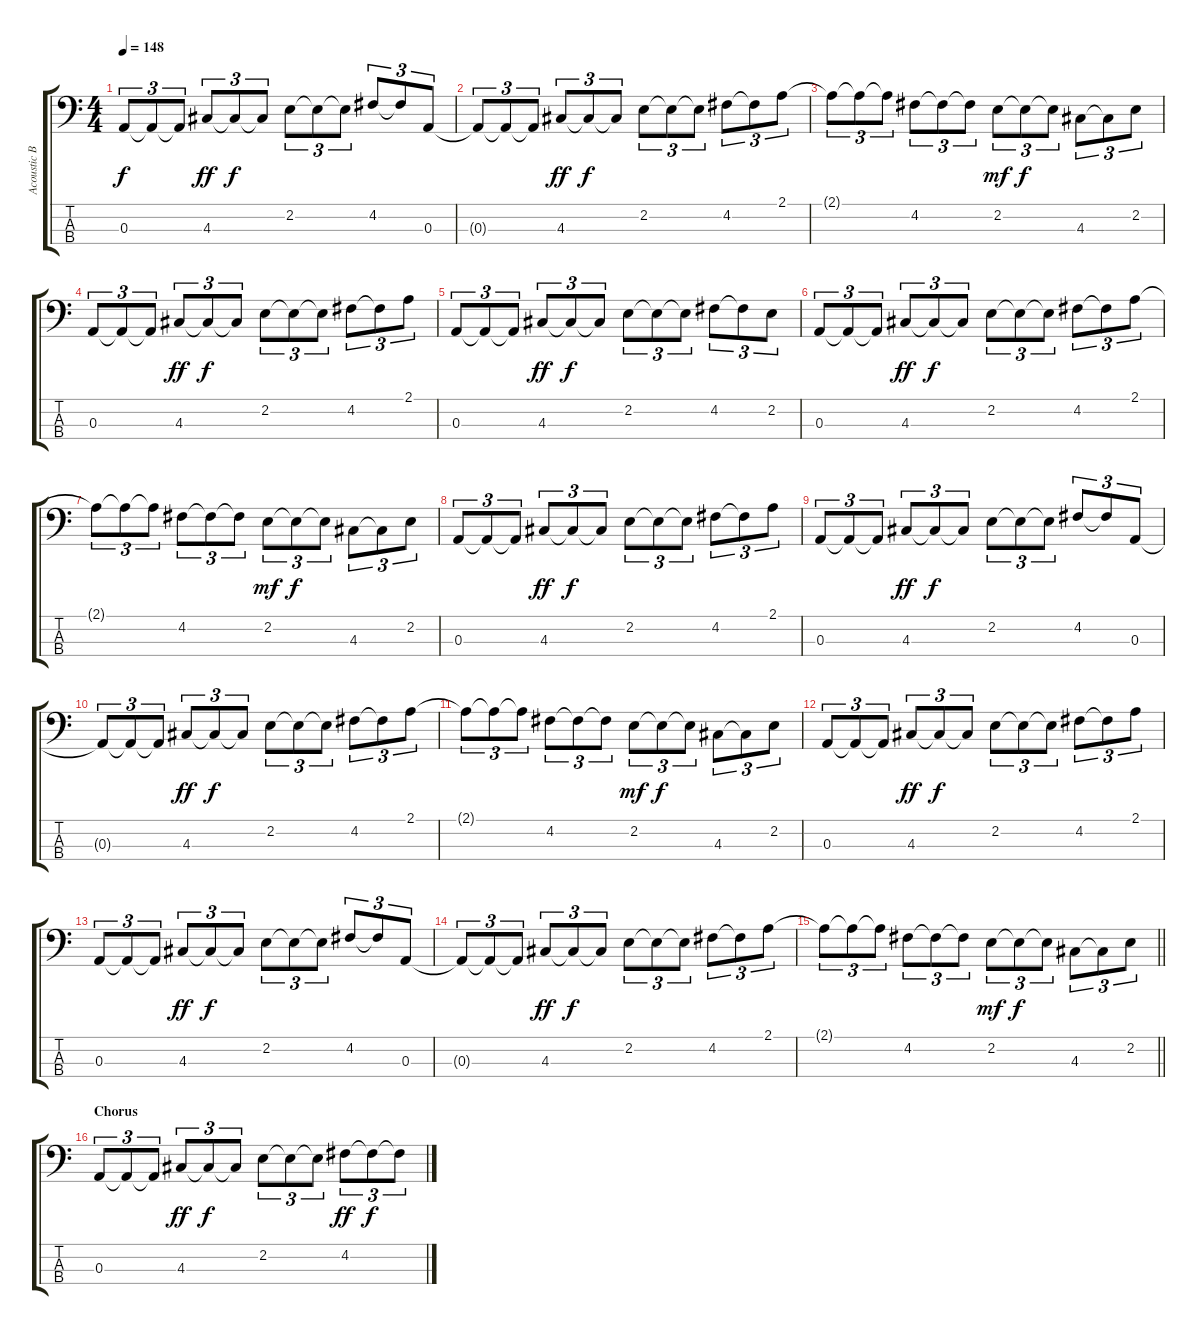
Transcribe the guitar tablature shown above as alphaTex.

\track ("Acoustic Bass" "Acoustic B") {instrument acousticbass}
\staff {score tabs}
\tuning (G2 D2 A1 E1) {hide}
\ts (4 4)
\tempo 148
\clef f4
\ks c
0.3.8{tu (3 2) dy f} 0.3{t}.8{tu (3 2)} 0.3{t}.8{tu (3 2)} 4.3.8{tu (3 2) dy ff} 4.3{t}.8{tu (3 2) dy f} 4.3{t}.8{tu (3 2)} 2.2.8{tu (3 2)} 2.2{t}.8{tu (3 2)} 2.2{t}.8{tu (3 2)} 4.2.8{tu (3 2)} 4.2{t}.8{tu (3 2)} 0.3.8{tu (3 2)} |
0.3{t}.8{tu (3 2)} 0.3{t}.8{tu (3 2)} 0.3{t}.8{tu (3 2)} 4.3.8{tu (3 2) dy ff} 4.3{t}.8{tu (3 2) dy f} 4.3{t}.8{tu (3 2)} 2.2.8{tu (3 2)} 2.2{t}.8{tu (3 2)} 2.2{t}.8{tu (3 2)} 4.2.8{tu (3 2)} 4.2{t}.8{tu (3 2)} 2.1.8{tu (3 2)} |
2.1{t}.8{tu (3 2)} 2.1{t}.8{tu (3 2)} 2.1{t}.8{tu (3 2)} 4.2.8{tu (3 2)} 4.2{t}.8{tu (3 2)} 4.2{t}.8{tu (3 2)} 2.2.8{tu (3 2) dy mf} 2.2{t}.8{tu (3 2) dy f} 2.2{t}.8{tu (3 2)} 4.3.8{tu (3 2)} 4.3{t}.8{tu (3 2)} 2.2.8{tu (3 2)} |
0.3.8{tu (3 2)} 0.3{t}.8{tu (3 2)} 0.3{t}.8{tu (3 2)} 4.3.8{tu (3 2) dy ff} 4.3{t}.8{tu (3 2) dy f} 4.3{t}.8{tu (3 2)} 2.2.8{tu (3 2)} 2.2{t}.8{tu (3 2)} 2.2{t}.8{tu (3 2)} 4.2.8{tu (3 2)} 4.2{t}.8{tu (3 2)} 2.1.8{tu (3 2)} |
0.3.8{tu (3 2)} 0.3{t}.8{tu (3 2)} 0.3{t}.8{tu (3 2)} 4.3.8{tu (3 2) dy ff} 4.3{t}.8{tu (3 2) dy f} 4.3{t}.8{tu (3 2)} 2.2.8{tu (3 2)} 2.2{t}.8{tu (3 2)} 2.2{t}.8{tu (3 2)} 4.2.8{tu (3 2)} 4.2{t}.8{tu (3 2)} 2.2.8{tu (3 2)} |
0.3.8{tu (3 2)} 0.3{t}.8{tu (3 2)} 0.3{t}.8{tu (3 2)} 4.3.8{tu (3 2) dy ff} 4.3{t}.8{tu (3 2) dy f} 4.3{t}.8{tu (3 2)} 2.2.8{tu (3 2)} 2.2{t}.8{tu (3 2)} 2.2{t}.8{tu (3 2)} 4.2.8{tu (3 2)} 4.2{t}.8{tu (3 2)} 2.1.8{tu (3 2)} |
2.1{t}.8{tu (3 2)} 2.1{t}.8{tu (3 2)} 2.1{t}.8{tu (3 2)} 4.2.8{tu (3 2)} 4.2{t}.8{tu (3 2)} 4.2{t}.8{tu (3 2)} 2.2.8{tu (3 2) dy mf} 2.2{t}.8{tu (3 2) dy f} 2.2{t}.8{tu (3 2)} 4.3.8{tu (3 2)} 4.3{t}.8{tu (3 2)} 2.2.8{tu (3 2)} |
0.3.8{tu (3 2)} 0.3{t}.8{tu (3 2)} 0.3{t}.8{tu (3 2)} 4.3.8{tu (3 2) dy ff} 4.3{t}.8{tu (3 2) dy f} 4.3{t}.8{tu (3 2)} 2.2.8{tu (3 2)} 2.2{t}.8{tu (3 2)} 2.2{t}.8{tu (3 2)} 4.2.8{tu (3 2)} 4.2{t}.8{tu (3 2)} 2.1.8{tu (3 2)} |
0.3.8{tu (3 2)} 0.3{t}.8{tu (3 2)} 0.3{t}.8{tu (3 2)} 4.3.8{tu (3 2) dy ff} 4.3{t}.8{tu (3 2) dy f} 4.3{t}.8{tu (3 2)} 2.2.8{tu (3 2)} 2.2{t}.8{tu (3 2)} 2.2{t}.8{tu (3 2)} 4.2.8{tu (3 2)} 4.2{t}.8{tu (3 2)} 0.3.8{tu (3 2)} |
0.3{t}.8{tu (3 2)} 0.3{t}.8{tu (3 2)} 0.3{t}.8{tu (3 2)} 4.3.8{tu (3 2) dy ff} 4.3{t}.8{tu (3 2) dy f} 4.3{t}.8{tu (3 2)} 2.2.8{tu (3 2)} 2.2{t}.8{tu (3 2)} 2.2{t}.8{tu (3 2)} 4.2.8{tu (3 2)} 4.2{t}.8{tu (3 2)} 2.1.8{tu (3 2)} |
2.1{t}.8{tu (3 2)} 2.1{t}.8{tu (3 2)} 2.1{t}.8{tu (3 2)} 4.2.8{tu (3 2)} 4.2{t}.8{tu (3 2)} 4.2{t}.8{tu (3 2)} 2.2.8{tu (3 2) dy mf} 2.2{t}.8{tu (3 2) dy f} 2.2{t}.8{tu (3 2)} 4.3.8{tu (3 2)} 4.3{t}.8{tu (3 2)} 2.2.8{tu (3 2)} |
0.3.8{tu (3 2)} 0.3{t}.8{tu (3 2)} 0.3{t}.8{tu (3 2)} 4.3.8{tu (3 2) dy ff} 4.3{t}.8{tu (3 2) dy f} 4.3{t}.8{tu (3 2)} 2.2.8{tu (3 2)} 2.2{t}.8{tu (3 2)} 2.2{t}.8{tu (3 2)} 4.2.8{tu (3 2)} 4.2{t}.8{tu (3 2)} 2.1.8{tu (3 2)} |
0.3.8{tu (3 2)} 0.3{t}.8{tu (3 2)} 0.3{t}.8{tu (3 2)} 4.3.8{tu (3 2) dy ff} 4.3{t}.8{tu (3 2) dy f} 4.3{t}.8{tu (3 2)} 2.2.8{tu (3 2)} 2.2{t}.8{tu (3 2)} 2.2{t}.8{tu (3 2)} 4.2.8{tu (3 2)} 4.2{t}.8{tu (3 2)} 0.3.8{tu (3 2)} |
0.3{t}.8{tu (3 2)} 0.3{t}.8{tu (3 2)} 0.3{t}.8{tu (3 2)} 4.3.8{tu (3 2) dy ff} 4.3{t}.8{tu (3 2) dy f} 4.3{t}.8{tu (3 2)} 2.2.8{tu (3 2)} 2.2{t}.8{tu (3 2)} 2.2{t}.8{tu (3 2)} 4.2.8{tu (3 2)} 4.2{t}.8{tu (3 2)} 2.1.8{tu (3 2)} |
\barLineRight lightlight
2.1{t}.8{tu (3 2)} 2.1{t}.8{tu (3 2)} 2.1{t}.8{tu (3 2)} 4.2.8{tu (3 2)} 4.2{t}.8{tu (3 2)} 4.2{t}.8{tu (3 2)} 2.2.8{tu (3 2) dy mf} 2.2{t}.8{tu (3 2) dy f} 2.2{t}.8{tu (3 2)} 4.3.8{tu (3 2)} 4.3{t}.8{tu (3 2)} 2.2.8{tu (3 2)} |
\section ("" "Chorus")
0.3.8{tu (3 2)} 0.3{t}.8{tu (3 2)} 0.3{t}.8{tu (3 2)} 4.3.8{tu (3 2) dy ff} 4.3{t}.8{tu (3 2) dy f} 4.3{t}.8{tu (3 2)} 2.2.8{tu (3 2)} 2.2{t}.8{tu (3 2)} 2.2{t}.8{tu (3 2)} 4.2.8{tu (3 2) dy ff} 4.2{t}.8{tu (3 2) dy f} 4.2{t}.8{tu (3 2)}
